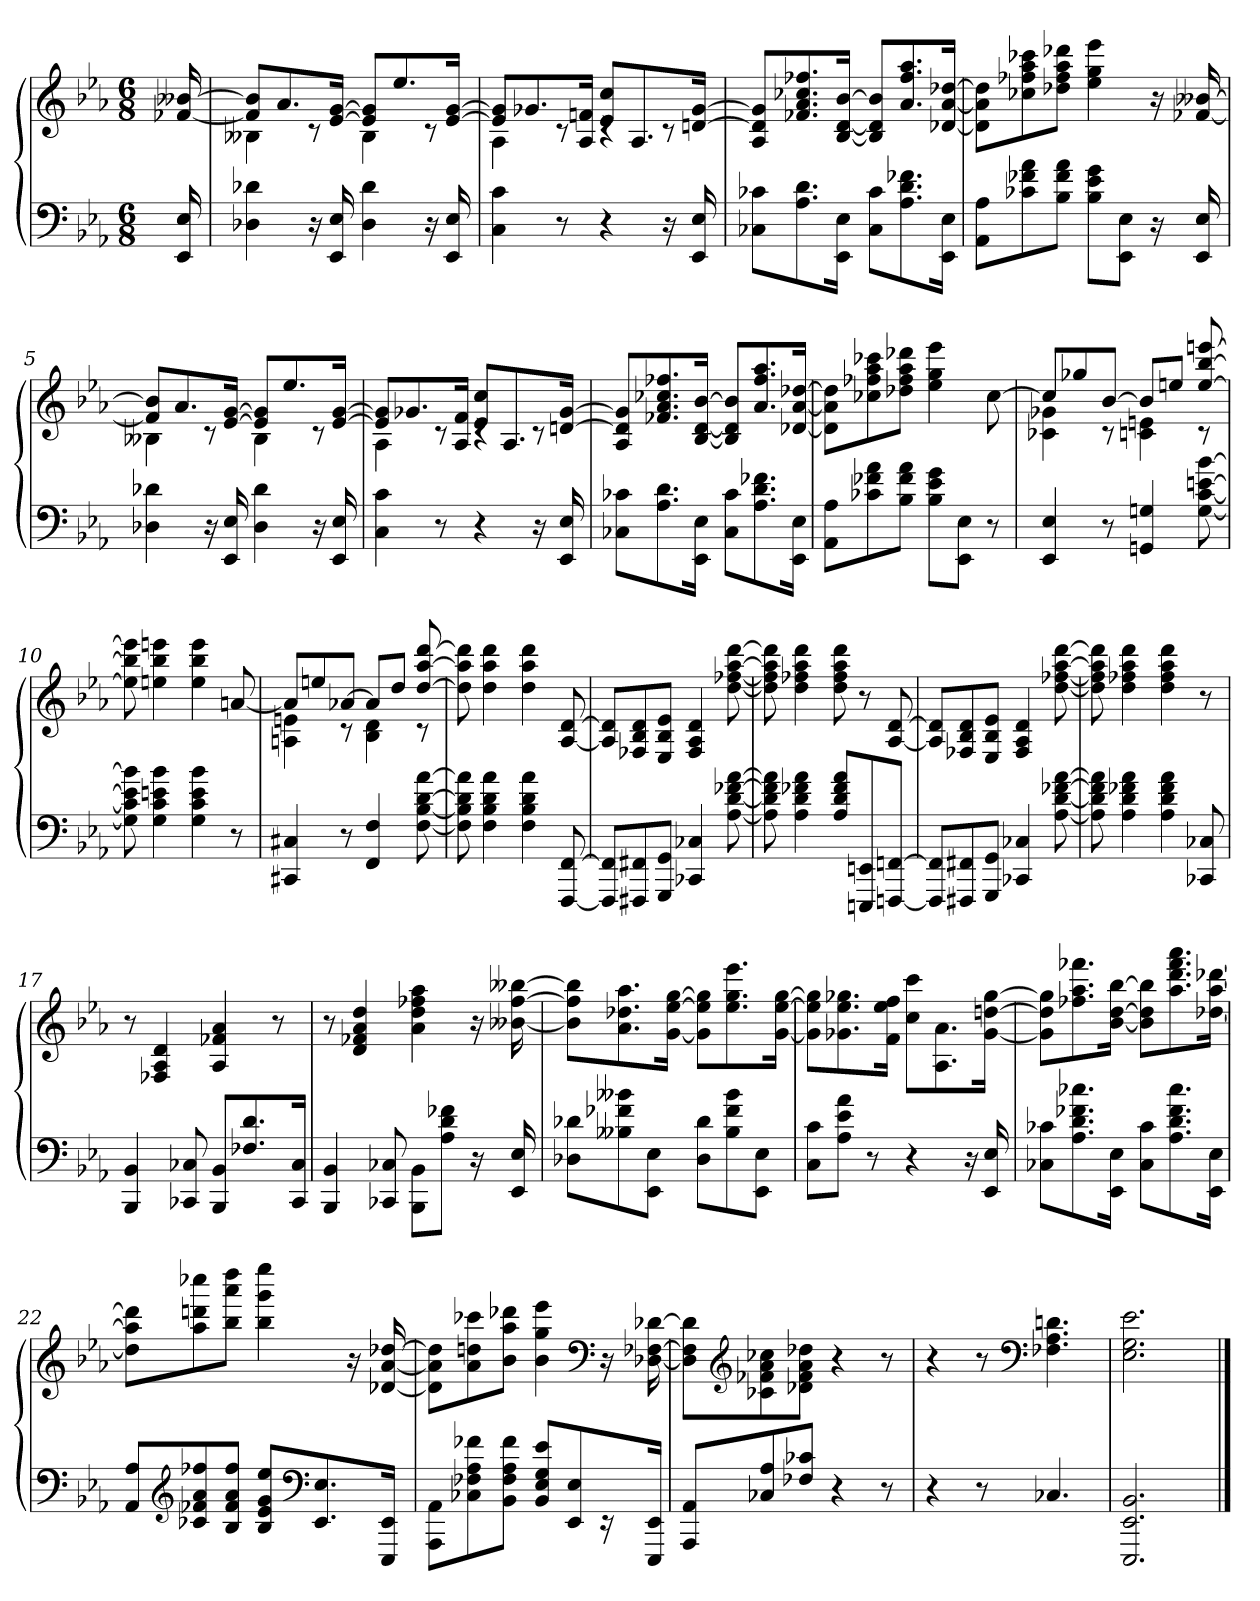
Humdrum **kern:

**kern	**kern
*part1	*part1
*staff2	*staff1
*clefF4	*clefG2
*k[b-e-a-]	*k[b-e-a-]
*E-:	*E-:
*M6/8	*M6/8
=	=
16EE- 16E-	[16f-X [16b--X
=1	=1
*	*^
4D-X 4d-X	8f-] 8b--]L	4B--X
.	8.a-	.
16r	.	8rc
16EE- 16E-	[16e- [16gJk	.
4D- 4d-	8e-] 8g]L	4B--
.	8.ee-	.
16r	.	8rc
16EE- 16E-	[16e- [16gJk	.
=2	=2	=2
4C 4c	8e-] 8g]L	4A-
.	8.g-X	.
8r	.	8rc
.	16A- 16fnJk	.
4r	8e- 8ccL	4rc
.	8.A-	.
16r	.	8rc
16EE- 16E-	[16dn [16g-Jk	.
*	*v	*v
=3	=3
8C-X 8c-XL	8A- 8d] 8g-]L
8.A- 8.d	8.f-X 8.a- 8.cc-X 8.ff-X
16EE- 16E-Jk	[16B- [16d [16b-Jk
8C- 8c-L	8B-] 8d] 8b-]L
8.A- 8.d 8.f-X	8.a- 8.ff- 8.aa-
16EE- 16E-Jk	[16d-X [16a- [16dd-XJk
=4	=4
8AA- 8A-L	8d-] 8a-] 8dd-]L
8c-X 8f-X 8a-	8cc-X 8ff-X 8aa- 8ccc-X
8B- 8f- 8a-J	8dd-X 8ff- 8aa- 8ddd-XJ
8B- 8e- 8gL	4ee- 4gg 4eee-
8EE- 8E-J	.
16r	16r
16EE- 16E-	[16f-X [16b--X
=5	=5
*	*^
4D-X 4d-X	8f-] 8b--]L	4B--X
.	8.a-	.
16r	.	8rc
16EE- 16E-	[16e- [16gJk	.
4D- 4d-	8e-] 8g]L	4B--
.	8.ee-	.
16r	.	8rc
16EE- 16E-	[16e- [16gJk	.
=6	=6	=6
4C 4c	8e-] 8g]L	4A-
.	8.g-X	.
8r	.	8rc
.	16A- 16fJk	.
4r	8e- 8ccL	4rc
.	8.A-	.
16r	.	8rc
16EE- 16E-	[16dn [16g-Jk	.
*	*v	*v
=7	=7
8C-X 8c-XL	8A- 8d] 8g-]L
8.A- 8.d	8.f-X 8.a- 8.cc-X 8.ff-X
16EE- 16E-Jk	[16B- [16d [16b-Jk
8C- 8c-L	8B-] 8d] 8b-]L
8.A- 8.d 8.f-X	8.a- 8.ff- 8.aa-
16EE- 16E-Jk	[16d-X [16a- [16dd-XJk
=8	=8
8AA- 8A-L	8d-] 8a-] 8dd-]L
8c-X 8f-X 8a-	8cc-X 8ff-X 8aa- 8ccc-X
8B- 8f- 8a-J	8dd-X 8ff- 8aa- 8ddd-XJ
8B- 8e- 8gL	4ee- 4gg 4eee-
8EE- 8E-J	.
8r	[8cc-
=9	=9
*	*^
4EE- 4E-	8cc-L]	4c-X 4g-X
.	8gg-X	.
8r	[8b-J	8rc
4GGn 4Gn	8b-L]	4cn 4en
.	8eenJ	.
[8G [8c [8en [8b-	[8ee [8bb- [8eeen	8rc
*	*v	*v
=10	=10
8G] 8c] 8e] 8b-]	8ee] 8bb-] 8eee]
4G 4c 4en 4b-	4een 4bb- 4eeen
4G 4c 4e 4b-	4ee 4bb- 4eee
8r	[8an
=11	=11
*	*^
4CC#X 4C#X	8aL]	4An 4en
.	8een	.
8r	[8a-XJ	8rc
4FF 4F	8a-L]	4B- 4d
.	8ddJ	.
[8F [8B- [8d [8a-	[8dd [8aa- [8ddd	8rc
*	*v	*v
=12	=12
8F] 8B-] 8d] 8a-]	8dd] 8aa-] 8ddd]
4F 4B- 4d 4a-	4dd 4aa- 4ddd
4F 4B- 4d 4a-	4dd 4aa- 4ddd
[8FFF [8FF	[8A- [8d
=13	=13
8FFF] 8FF]L	8A-] 8d]L
8FFF#X 8FF#X	8F-X 8B- 8d
8GGG 8GGJ	8E- 8B- 8e-J
4CC-X 4C-X	4F- 4A- 4d
[8A- [8d [8f-X [8a-	[8dd [8ff-X [8aa- [8ddd
=14	=14
8A-] 8d] 8f-] 8a-]	8dd] 8ff-] 8aa-] 8ddd]
4A- 4d 4f-X 4a-	4dd 4ff-X 4aa- 4ddd
8A- 8d 8f- 8a-L	8dd 8ff- 8aa- 8ddd
8EEEn 8EEn	8r
[8FFFn [8FFnJ	[8A- [8d
=15	=15
8FFF] 8FF]L	8A-] 8d]L
8FFF#X 8FF#X	8F-X 8B- 8d
8GGG 8GGJ	8E- 8B- 8e-J
4CC-X 4C-X	4F- 4A- 4d
[8A- [8d [8f-X [8a-	[8dd [8ff-X [8aa- [8ddd
=16	=16
8A-] 8d] 8f-] 8a-]	8dd] 8ff-] 8aa-] 8ddd]
4A- 4d 4f-X 4a-	4dd 4ff-X 4aa- 4ddd
4A- 4d 4f- 4a-	4dd 4ff- 4aa- 4ddd
8CC-X 8C-X	8r
=17	=17
4BBB- 4BB-	8r
.	4F-X 4A- 4d
8CC-X 8C-X	.
8BBB- 8BB-L	4A- 4f-X 4a-
8.F-X 8.d	.
.	8r
16CC- 16C-Jk	.
=18	=18
4BBB- 4BB-	8r
.	4d 4f-X 4a- 4dd
8CC-X 8C-X	.
8BBB- 8BB-L	4a- 4dd 4ff-X 4aa-
8A- 8d 8f-XJ	.
16r	16r
16EE- 16E-	[16b--X [16ff- [16bb--X
=19	=19
8D-X 8d-XL	8b--] 8ff-] 8bb--]L
8B--X 8f-X 8b--X	8.a- 8.dd-X 8.aa-
8EE- 8E-J	.
.	[16g [16ee- [16ggJk
8D- 8d-L	8g] 8ee-] 8gg]L
8B-- 8f- 8b--	8.ee- 8.gg 8.eee-
8EE- 8E-J	.
.	[16g [16ee- [16ggJk
=20	=20
8C 8cL	8g] 8ee-] 8gg]L
8A- 8e- 8a-J	8.g-X 8.ee- 8.gg-X
8r	.
.	16f 16ee- 16ffJk
4r	8cc 8cccL
.	8.A- 8.a-
16r	.
16EE- 16E-	[16g- [16ddn [16gg-Jk
=21	=21
8C-X 8c-XL	8g-] 8dd] 8gg-]L
8.A- 8.d 8.f-X 8.cc-X	8.ff-X 8.aa- 8.fff-X
16EE- 16E-Jk	[16b- [16dd [16bb-Jk
8C- 8c-L	8b-] 8dd] 8bb-]L
8.A- 8.d 8.f- 8.cc-	8.aa- 8.ddd 8.fff- 8.aaa-
16EE- 16E-Jk	[16dd-X [16aa- [16ddd-XJk
=22	=22
8AA- 8A-L	8dd-] 8aa-] 8ddd-]L
*clefG2	*
8c-X 8f-X 8a- 8ff-X	8aa- 8dddn 8cccc-X
8B- 8f- 8a- 8ff-J	8bb- 8aaa- 8ddddJ
8B- 8e- 8g 8ee-L	4bb- 4ggg 4eeee-
*clefF4	*
8.EE- 8.E-	.
.	16r
16EEE- 16EE-Jk	[16d-X [16a- [16dd-X
=23	=23
8AAA- 8AA-L	8d-] 8a-] 8dd-]L
8C-X 8F-X 8A- 8f-X	8a- 8ddn 8ccc-X
8BB- 8F- 8A- 8f-J	8b- 8aa- 8ddd-XJ
8BB- 8E- 8G 8e-L	4b- 4gg 4eee-
8EE- 8E-	.
*	*clefF4
16r	16r
16EEE- 16EE-Jk	[16D-X [16F-X [16d-X
=24	=24
8AAA- 8AA-L	8D-] 8F-] 8d-]L
*	*clefG2
8C-X 8A-	8c-X 8f-X 8a- 8cc-X
8F-X 8c-XJ	8d-X 8f- 8a- 8dd-XJ
4r	4r
8r	8r
=25	=25
4r	4r
8r	8r
*	*clefF4
4.C-X	4.F-X 4.A- 4.dn
=26	=26
2.EEE- 2.EE- 2.BB-	2.E- 2.G 2.e-
==	==
*-	*-
